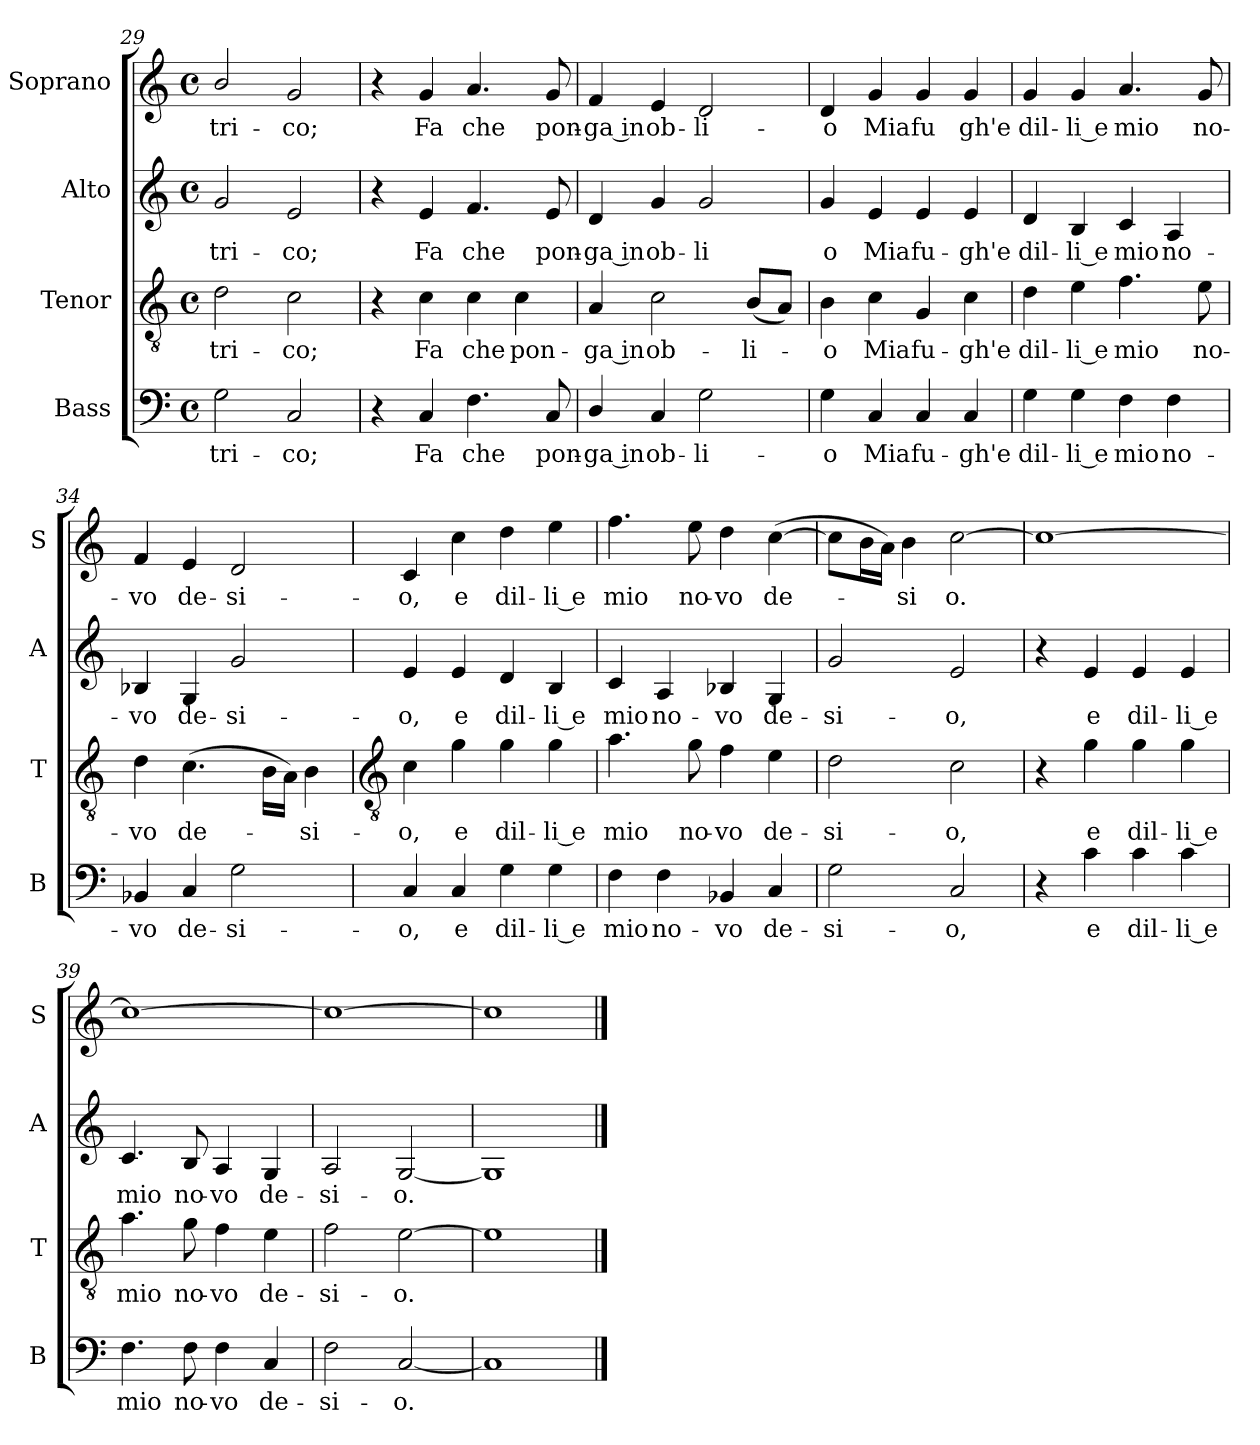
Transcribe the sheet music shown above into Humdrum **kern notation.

**kern	**text	**kern	**text	**kern	**text	**kern	**text
*part4	*part4	*part3	*part3	*part2	*part2	*part1	*part1
*staff4	*staff4	*staff3	*staff3	*staff2	*staff2	*staff1	*staff1
*I"Bass	*	*I"Tenor	*	*I"Alto	*	*I"Soprano	*
*I'B	*	*I'T	*	*I'A	*	*I'S	*
*clefF4	*	*clefGv2	*	*clefG2	*	*clefG2	*
*k[]	*	*k[]	*	*k[]	*	*k[]	*
*C:	*	*C:	*	*C:	*	*C:	*
*M4/4	*	*M4/4	*	*M4/4	*	*M4/4	*
*met(c)	*	*met(c)	*	*met(c)	*	*met(c)	*
=29	=29	=29	=29	=29	=29	=29	=29
!	!LO:LY:b	!	!LO:LY:b	!	!LO:LY:b	!	!LO:LY:b
2G	-tri-	2d	-tri-	2g	-tri-	2b/	-tri-
!	!LO:LY:b	!	!LO:LY:b	!	!LO:LY:b	!	!LO:LY:b
2C	-co;	2c	-co;	2e	-co;	2g	-co;
=30	=30	=30	=30	=30	=30	=30	=30
4r	.	4r	.	4r	.	4r	.
!	!LO:LY:b	!	!LO:LY:b	!	!LO:LY:b	!	!LO:LY:b
4C	Fa	4c	Fa	4e	Fa	4g	Fa
!	!LO:LY:b	!	!LO:LY:b	!	!LO:LY:b	!	!LO:LY:b
4.F	che	4c	che	4.f	che	4.a	che
!	!	!	!LO:LY:b	!	!	!	!
.	.	4c	pon-	.	.	.	.
!	!LO:LY:b	!	!	!	!LO:LY:b	!	!LO:LY:b
8C	pon-	.	.	8e	pon-	8g	pon-
=31	=31	=31	=31	=31	=31	=31	=31
!	!LO:LY:b	!	!LO:LY:b	!	!LO:LY:b	!	!LO:LY:b
4D/	-ga in	4A	-ga in	4d	-ga in	4f	-ga in
!	!LO:LY:b	!	!LO:LY:b	!	!LO:LY:b	!	!LO:LY:b
4C	ob-	2c	ob-	4g	ob-	4e	ob-
!	!LO:LY:b	!	!	!	!LO:LY:b	!	!LO:LY:b
2G	-li-	.	.	2g	-li	2d	-li-
!	!	!	!LO:LY:b	!	!	!	!
.	.	(<8BL	-li-	.	.	.	.
.	.	8AJ)	.	.	.	.	.
=32	=32	=32	=32	=32	=32	=32	=32
!	!LO:LY:b	!	!LO:LY:b	!	!LO:LY:b	!	!LO:LY:b
4G	-o	4B	o	4g	o	4d	-o
!	!LO:LY:b	!	!LO:LY:b	!	!LO:LY:b	!	!LO:LY:b
4C	Mia	4c	Mia	4e	Mia	4g	Mia
!	!LO:LY:b	!	!LO:LY:b	!	!LO:LY:b	!	!LO:LY:b
4C	fu-	4G	fu-	4e	fu-	4g	fu
!	!LO:LY:b	!	!LO:LY:b	!	!LO:LY:b	!	!LO:LY:b
4C	-gh'e	4c	-gh'e	4e	-gh'e	4g	gh'e
=33	=33	=33	=33	=33	=33	=33	=33
!	!LO:LY:b	!	!LO:LY:b	!	!LO:LY:b	!	!LO:LY:b
4G	dil-	4d	dil-	4d	dil-	4g	dil-
!	!LO:LY:b	!	!LO:LY:b	!	!LO:LY:b	!	!LO:LY:b
4G	-li e	4e	-li e	4B	-li e	4g	-li e
!	!LO:LY:b	!	!LO:LY:b	!	!LO:LY:b	!	!LO:LY:b
4F	mio	4.f	mio	4c	mio	4.a	mio
!	!LO:LY:b	!	!	!	!LO:LY:b	!	!
4F	no-	.	.	4A	no-	.	.
!	!	!	!LO:LY:b	!	!	!	!LO:LY:b
.	.	8e	no-	.	.	8g	no-
=34	=34	=34	=34	=34	=34	=34	=34
!	!LO:LY:b	!	!LO:LY:b	!	!LO:LY:b	!	!LO:LY:b
4BB-X	-vo	4d	-vo	4B-X/	-vo	4f	-vo
!	!LO:LY:b	!	!LO:LY:b	!	!LO:LY:b	!	!LO:LY:b
4C	de-	(>4.c	de-	4G	de-	4e	de-
!	!LO:LY:b	!	!	!	!LO:LY:b	!	!LO:LY:b
2G	-si-	.	.	2g	-si-	2d	-si-
.	.	16B\LL	.	.	.	.	.
.	.	16A\JJ)	.	.	.	.	.
!	!	!	!LO:LY:b	!	!	!	!
.	.	4B	si-	.	.	.	.
!!LO:LB:g=z
=35	=35	=35	=35	=35	=35	=35	=35
*	*	*clefGv2	*	*	*	*	*
!	!LO:LY:b	!	!LO:LY:b	!	!LO:LY:b	!	!LO:LY:b
4C	-o,	4c	-o,	4e	-o,	4c	-o,
!	!LO:LY:b	!	!LO:LY:b	!	!LO:LY:b	!	!LO:LY:b
4C	e	4g	e	4e	e	4cc	e
!	!LO:LY:b	!	!LO:LY:b	!	!LO:LY:b	!	!LO:LY:b
4G	dil-	4g	dil-	4d	dil-	4dd	dil-
!	!LO:LY:b	!	!LO:LY:b	!	!LO:LY:b	!	!LO:LY:b
4G	-li e	4g	-li e	4B	-li e	4ee	-li e
=36	=36	=36	=36	=36	=36	=36	=36
!	!LO:LY:b	!	!LO:LY:b	!	!LO:LY:b	!	!LO:LY:b
4F	mio	4.a	mio	4c	mio	4.ff	mio
!	!LO:LY:b	!	!	!	!LO:LY:b	!	!
4F	no-	.	.	4A	no-	.	.
!	!	!	!LO:LY:b	!	!	!	!LO:LY:b
.	.	8g	no-	.	.	8ee	no-
!	!LO:LY:b	!	!LO:LY:b	!	!LO:LY:b	!	!LO:LY:b
4BB-X	-vo	4f	-vo	4B-X/	-vo	4dd	-vo
!	!LO:LY:b	!	!LO:LY:b	!	!LO:LY:b	!	!LO:LY:b
4C	de-	4e	de-	4G	de-	(>[4cc	de-
=37	=37	=37	=37	=37	=37	=37	=37
!	!LO:LY:b	!	!LO:LY:b	!	!LO:LY:b	!	!
2G	-si-	2d	-si-	2g	-si-	8ccL]	.
.	.	.	.	.	.	16bL	.
.	.	.	.	.	.	16aJJ)	.
!	!	!	!	!	!	!	!LO:LY:b
.	.	.	.	.	.	4b	si
!	!LO:LY:b	!	!LO:LY:b	!	!LO:LY:b	!	!LO:LY:b
2C	-o,	2c	-o,	2e	-o,	[2cc	o.
=38	=38	=38	=38	=38	=38	=38	=38
4r	.	4r	.	4r	.	1cc_	.
!	!LO:LY:b	!	!LO:LY:b	!	!LO:LY:b	!	!
4c	e	4g	e	4e	e	.	.
!	!LO:LY:b	!	!LO:LY:b	!	!LO:LY:b	!	!
4c	dil-	4g	dil-	4e	dil-	.	.
!	!LO:LY:b	!	!LO:LY:b	!	!LO:LY:b	!	!
4c	-li e	4g	-li e	4e	-li e	.	.
=39	=39	=39	=39	=39	=39	=39	=39
!	!LO:LY:b	!	!LO:LY:b	!	!LO:LY:b	!	!
4.F	mio	4.a	mio	4.c	mio	1cc_	.
!	!LO:LY:b	!	!LO:LY:b	!	!LO:LY:b	!	!
8F	no-	8g	no-	8B/	no-	.	.
!	!LO:LY:b	!	!LO:LY:b	!	!LO:LY:b	!	!
4F	-vo	4f	-vo	4A	-vo	.	.
!	!LO:LY:b	!	!LO:LY:b	!	!LO:LY:b	!	!
4C	de-	4e	de-	4G	de-	.	.
=40	=40	=40	=40	=40	=40	=40	=40
!	!LO:LY:b	!	!LO:LY:b	!	!LO:LY:b	!	!
2F	-si-	2f	-si-	2A	-si-	1cc_	.
!	!LO:LY:b	!	!LO:LY:b	!	!LO:LY:b	!	!
[2C	-o.	[2e	-o.	[2G	-o.	.	.
=41	=41	=41	=41	=41	=41	=41	=41
1C]	.	1e]	.	1G]	.	1cc]	.
==	==	==	==	==	==	==	==
*-	*-	*-	*-	*-	*-	*-	*-
